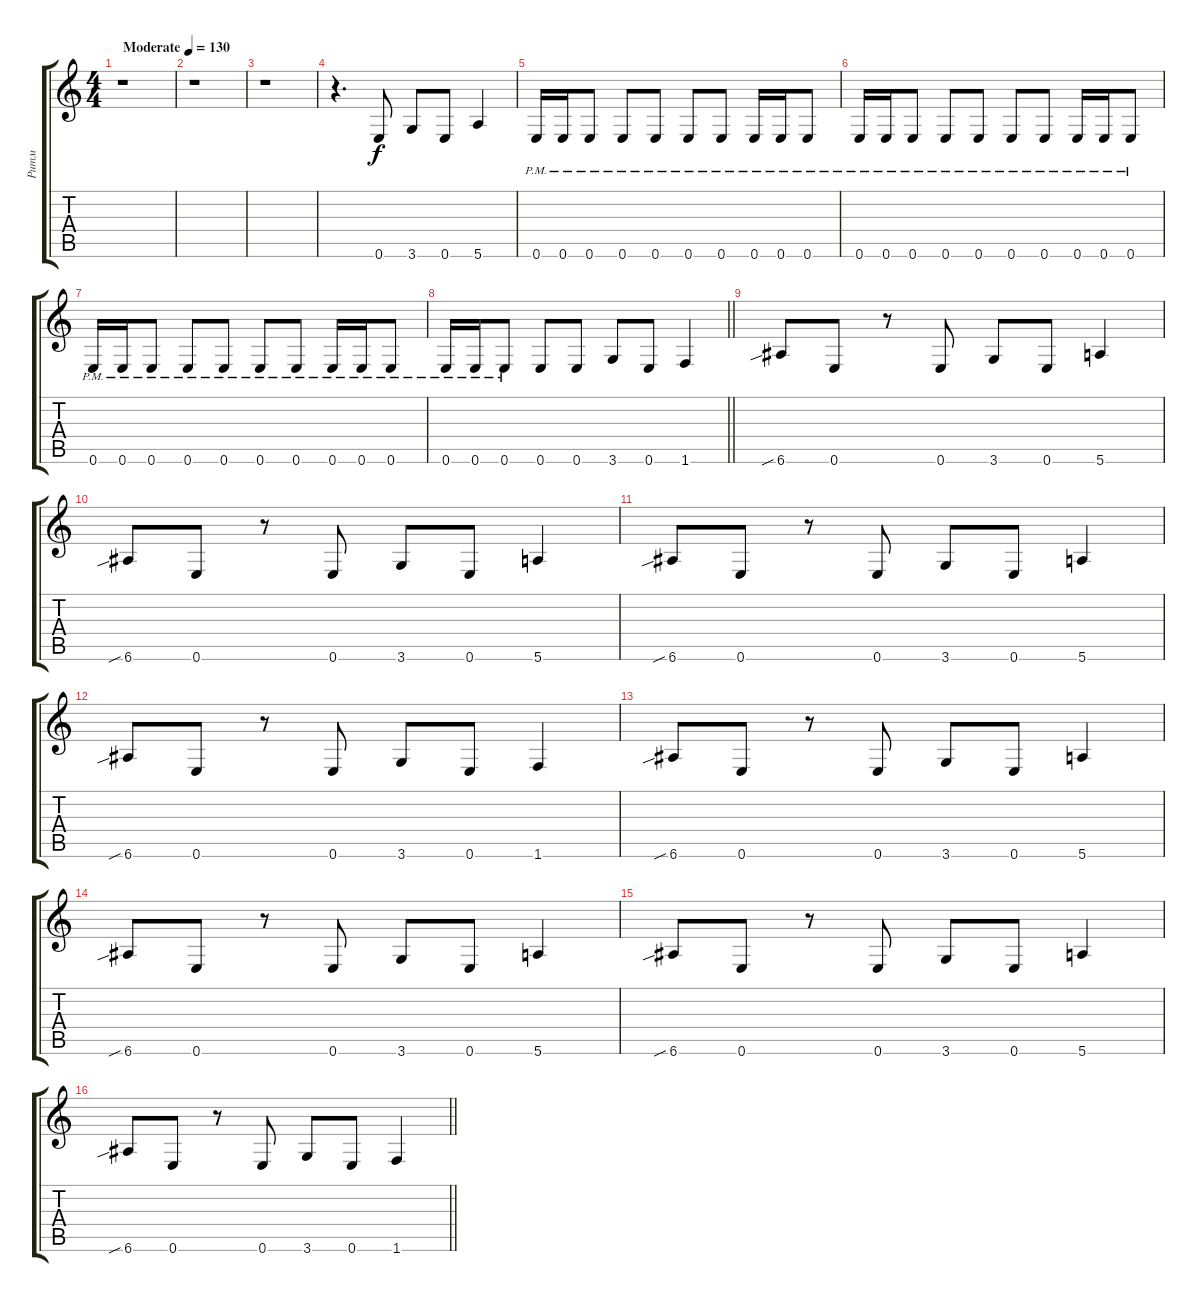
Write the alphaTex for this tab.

\track ("Ритм" "Ритм") {instrument distortionguitar}
\staff {score tabs}
\tuning (E4 B3 G3 D3 A2 E2) {hide}
\ts (4 4)
\tempo (130 "Moderate")
\clef g2
\ks c
r.1{dy f instrument distortionguitar} |
r.1 |
r.1 |
r.4{d} 0.6.8 3.6.8 0.6.8 5.6.4 |
0.6{pm}.16 0.6{pm}.16 0.6{pm}.8 0.6{pm}.8 0.6{pm}.8 0.6{pm}.8 0.6{pm}.8 0.6{pm}.16 0.6{pm}.16 0.6{pm}.8 |
0.6{pm}.16 0.6{pm}.16 0.6{pm}.8 0.6{pm}.8 0.6{pm}.8 0.6{pm}.8 0.6{pm}.8 0.6{pm}.16 0.6{pm}.16 0.6{pm}.8 |
0.6{pm}.16 0.6{pm}.16 0.6{pm}.8 0.6{pm}.8 0.6{pm}.8 0.6{pm}.8 0.6{pm}.8 0.6{pm}.16 0.6{pm}.16 0.6{pm}.8 |
\barLineRight lightlight
0.6{pm}.16 0.6{pm}.16 0.6{pm}.8 0.6.8 0.6.8 3.6.8 0.6.8 1.6.4 |
6.6{sib}.8 0.6.8 r.8 0.6.8 3.6.8 0.6.8 5.6.4 |
6.6{sib}.8 0.6.8 r.8 0.6.8 3.6.8 0.6.8 5.6.4 |
6.6{sib}.8 0.6.8 r.8 0.6.8 3.6.8 0.6.8 5.6.4 |
6.6{sib}.8 0.6.8 r.8 0.6.8 3.6.8 0.6.8 1.6.4 |
6.6{sib}.8 0.6.8 r.8 0.6.8 3.6.8 0.6.8 5.6.4 |
6.6{sib}.8 0.6.8 r.8 0.6.8 3.6.8 0.6.8 5.6.4 |
6.6{sib}.8 0.6.8 r.8 0.6.8 3.6.8 0.6.8 5.6.4 |
\barLineRight lightlight
6.6{sib}.8 0.6.8 r.8 0.6.8 3.6.8 0.6.8 1.6.4
